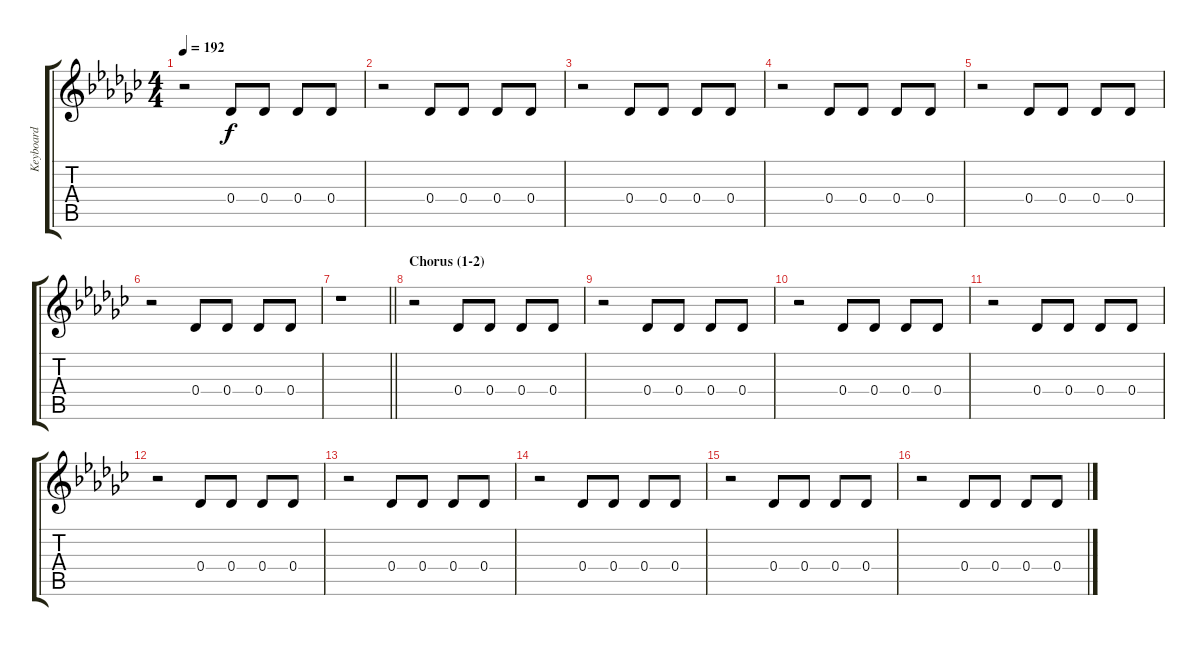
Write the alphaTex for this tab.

\track ("Keyboard" "Keyboard") {instrument synthbass1}
\staff {score tabs}
\tuning (Eb4 Bb3 Gb3 Db3 Ab2 Eb2) {hide}
\ts (4 4)
\tempo 192
\clef g2
\ks ebminor
r.2{dy f} 0.4.8 0.4.8 0.4.8 0.4.8 |
r.2 0.4.8 0.4.8 0.4.8 0.4.8 |
r.2 0.4.8 0.4.8 0.4.8 0.4.8 |
r.2 0.4.8 0.4.8 0.4.8 0.4.8 |
r.2 0.4.8 0.4.8 0.4.8 0.4.8 |
r.2 0.4.8 0.4.8 0.4.8 0.4.8 |
\barLineRight lightlight
r.1 |
\section ("" "Chorus (1-2)")
r.2 0.4.8 0.4.8 0.4.8 0.4.8 |
r.2 0.4.8 0.4.8 0.4.8 0.4.8 |
r.2 0.4.8 0.4.8 0.4.8 0.4.8 |
r.2 0.4.8 0.4.8 0.4.8 0.4.8 |
r.2 0.4.8 0.4.8 0.4.8 0.4.8 |
r.2 0.4.8 0.4.8 0.4.8 0.4.8 |
r.2 0.4.8 0.4.8 0.4.8 0.4.8 |
r.2 0.4.8 0.4.8 0.4.8 0.4.8 |
r.2 0.4.8 0.4.8 0.4.8 0.4.8
